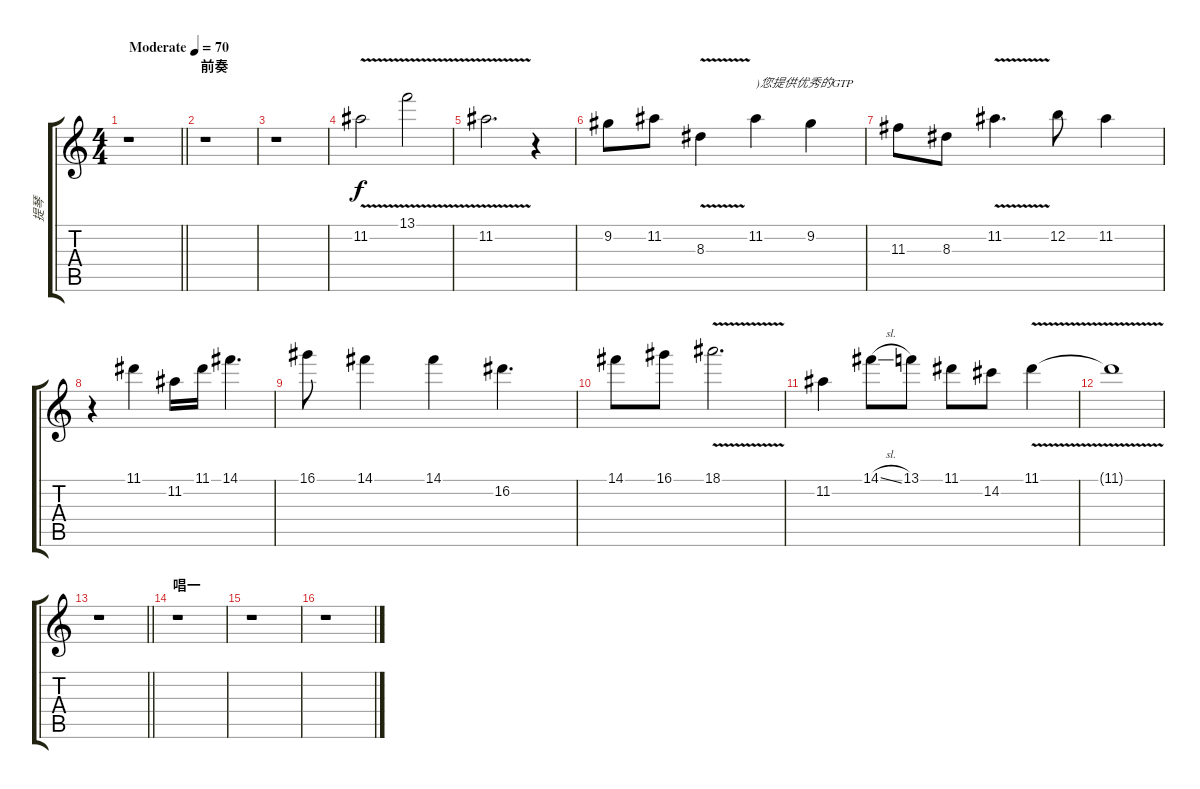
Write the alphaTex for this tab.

\track ("提琴" "提琴") {instrument contrabass}
\staff {score tabs}
\tuning (E4 B3 G3 D3 A2 E2) {hide}
\ts (4 4)
\tempo (70 "Moderate")
\clef g2
\barLineRight lightlight
\ks c
r.1{dy f instrument contrabass} |
\section ("" "前奏")
r.1 |
r.1 |
11.2{v}.2 13.1{v}.2 |
11.2{v}.2{d} r.4 |
9.2.8 11.2.8 8.3{v}.4 11.2.4{txt ")您提供优秀的GTP"} 9.2.4 |
11.3.8 8.3.8 11.2{v}.4{d} 12.2.8 11.2.4 |
r.4 11.1.4 11.2.16 11.1.16 14.1.4{d} |
16.1.8 14.1.4 14.1.4 16.2.4{d} |
14.1.8 16.1.8 18.1{v}.2{d} |
11.2.4 14.1{sl}.8 13.1.8 11.1.8 14.2.8 11.1{v}.4 |
11.1{t}.1 |
\barLineRight lightlight
r.1 |
\section ("" "唱一")
r.1 |
r.1 |
r.1
